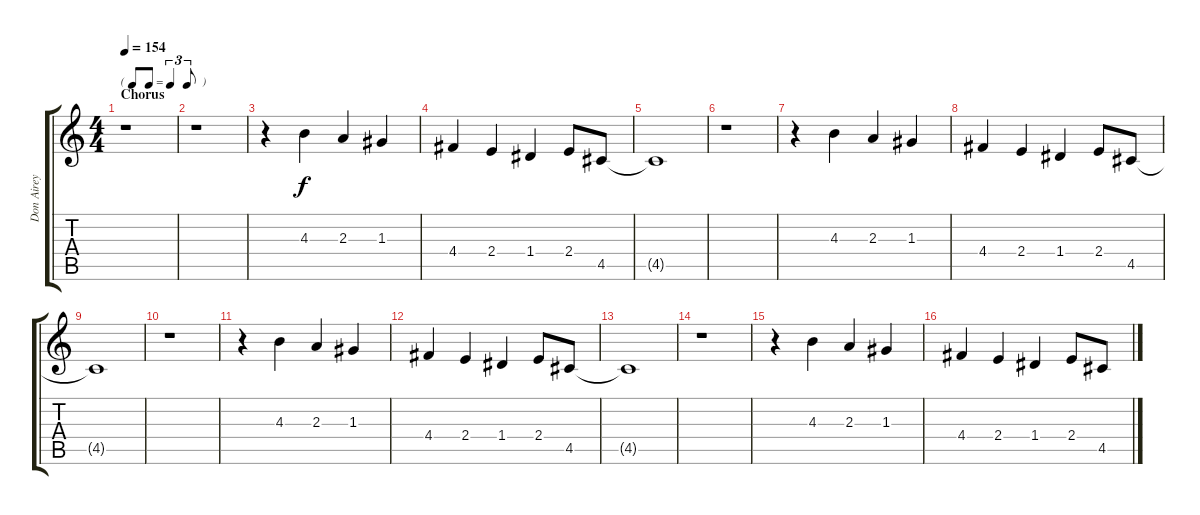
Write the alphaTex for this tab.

\track ("Don Airey (Keys)" "Don Airey ") {instrument pad3polysynth}
\staff {score tabs}
\tuning (E5 B4 G4 D4 A3 E3) {hide}
\ts (4 4)
\tf triplet8th
\section ("" "Chorus")
\tempo 154
\clef g2
\ks c
r.1{dy f} |
r.1 |
r.4 4.3.4 2.3.4 1.3.4 |
4.4.4 2.4.4 1.4.4 2.4.8 4.5.8{volume 0} |
4.5{t}.1 |
r.1 |
r.4 4.3.4{volume 16} 2.3.4 1.3.4 |
4.4.4 2.4.4 1.4.4 2.4.8 4.5.8{volume 0} |
4.5{t}.1 |
r.1 |
r.4 4.3.4{volume 16} 2.3.4 1.3.4 |
4.4.4 2.4.4 1.4.4 2.4.8 4.5.8{volume 0} |
4.5{t}.1 |
r.1 |
r.4 4.3.4{volume 16} 2.3.4 1.3.4 |
4.4.4 2.4.4 1.4.4 2.4.8 4.5.8{volume 0}
